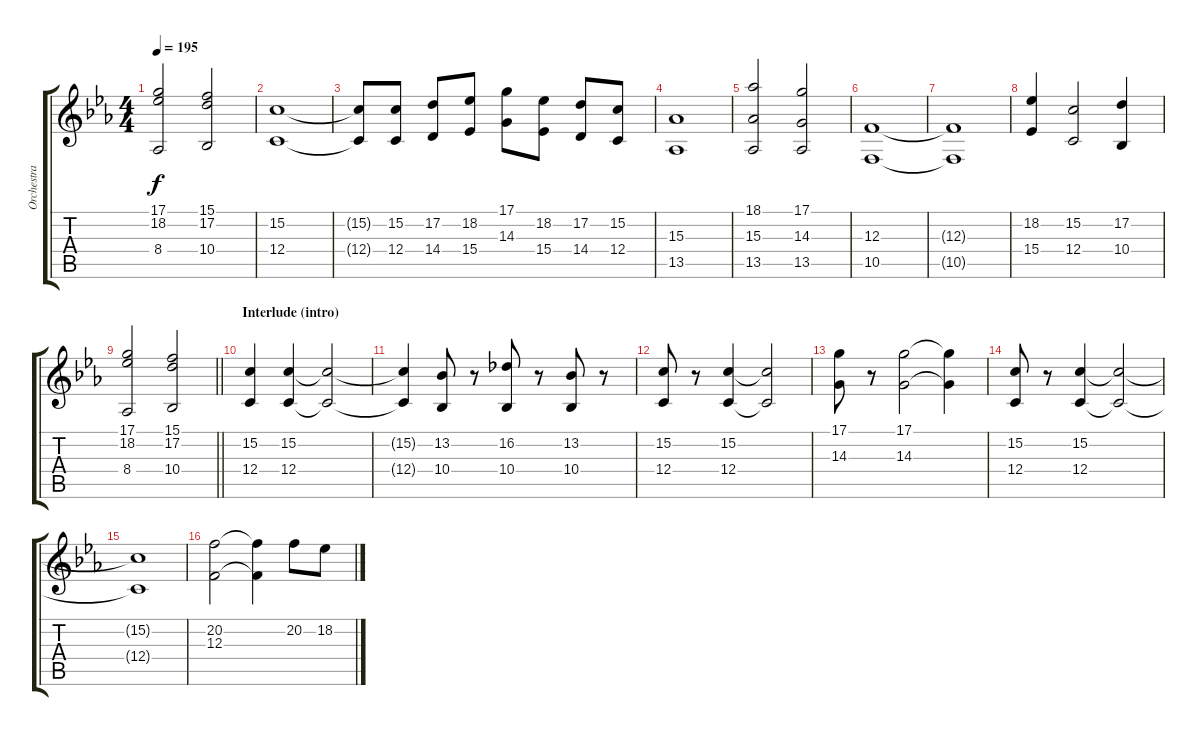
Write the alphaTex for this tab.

\track ("Orchestra" "Orchestra") {instrument viola}
\staff {score tabs}
\tuning (D4 A3 F3 C3 G2 C2) {hide}
\ts (4 4)
\tempo 195
\clef g2
\ks cminor
(17.1 18.2 8.4).2{dy f} (15.1 17.2 10.4).2 |
(15.2 12.4).1 |
(15.2{t} 12.4{t}).8 (15.2 12.4).8 (17.2 14.4).8 (18.2 15.4).8 (17.1 14.3).8 (18.2 15.4).8 (17.2 14.4).8 (15.2 12.4).8 |
(15.3 13.5).1 |
(18.1 15.3 13.5).2 (17.1 14.3 13.5).2 |
(12.3 10.5).1 |
(12.3{t} 10.5{t}).1 |
(18.2 15.4).4 (15.2 12.4).2 (17.2 10.4).4 |
\barLineRight lightlight
(17.1 18.2 8.4).2 (15.1 17.2 10.4).2 |
\section ("" "Interlude (intro)")
(15.2 12.4).4 (15.2 12.4).4 (15.2{t} 12.4{t}).2 |
(15.2{t} 12.4{t}).4 (13.2 10.4).8 r.8 (16.2 10.4).8 r.8 (13.2 10.4).8 r.8 |
(15.2 12.4).8 r.8 (15.2 12.4).4 (15.2{t} 12.4{t}).2 |
(17.1 14.3).8 r.8 (17.1 14.3).2 (17.1{t} 14.3{t}).4 |
(15.2 12.4).8 r.8 (15.2 12.4).4 (15.2{t} 12.4{t}).2 |
(15.2{t} 12.4{t}).1 |
(20.2 12.3).2 (20.2{t} 12.3{t}).4 20.2.8 18.2.8
